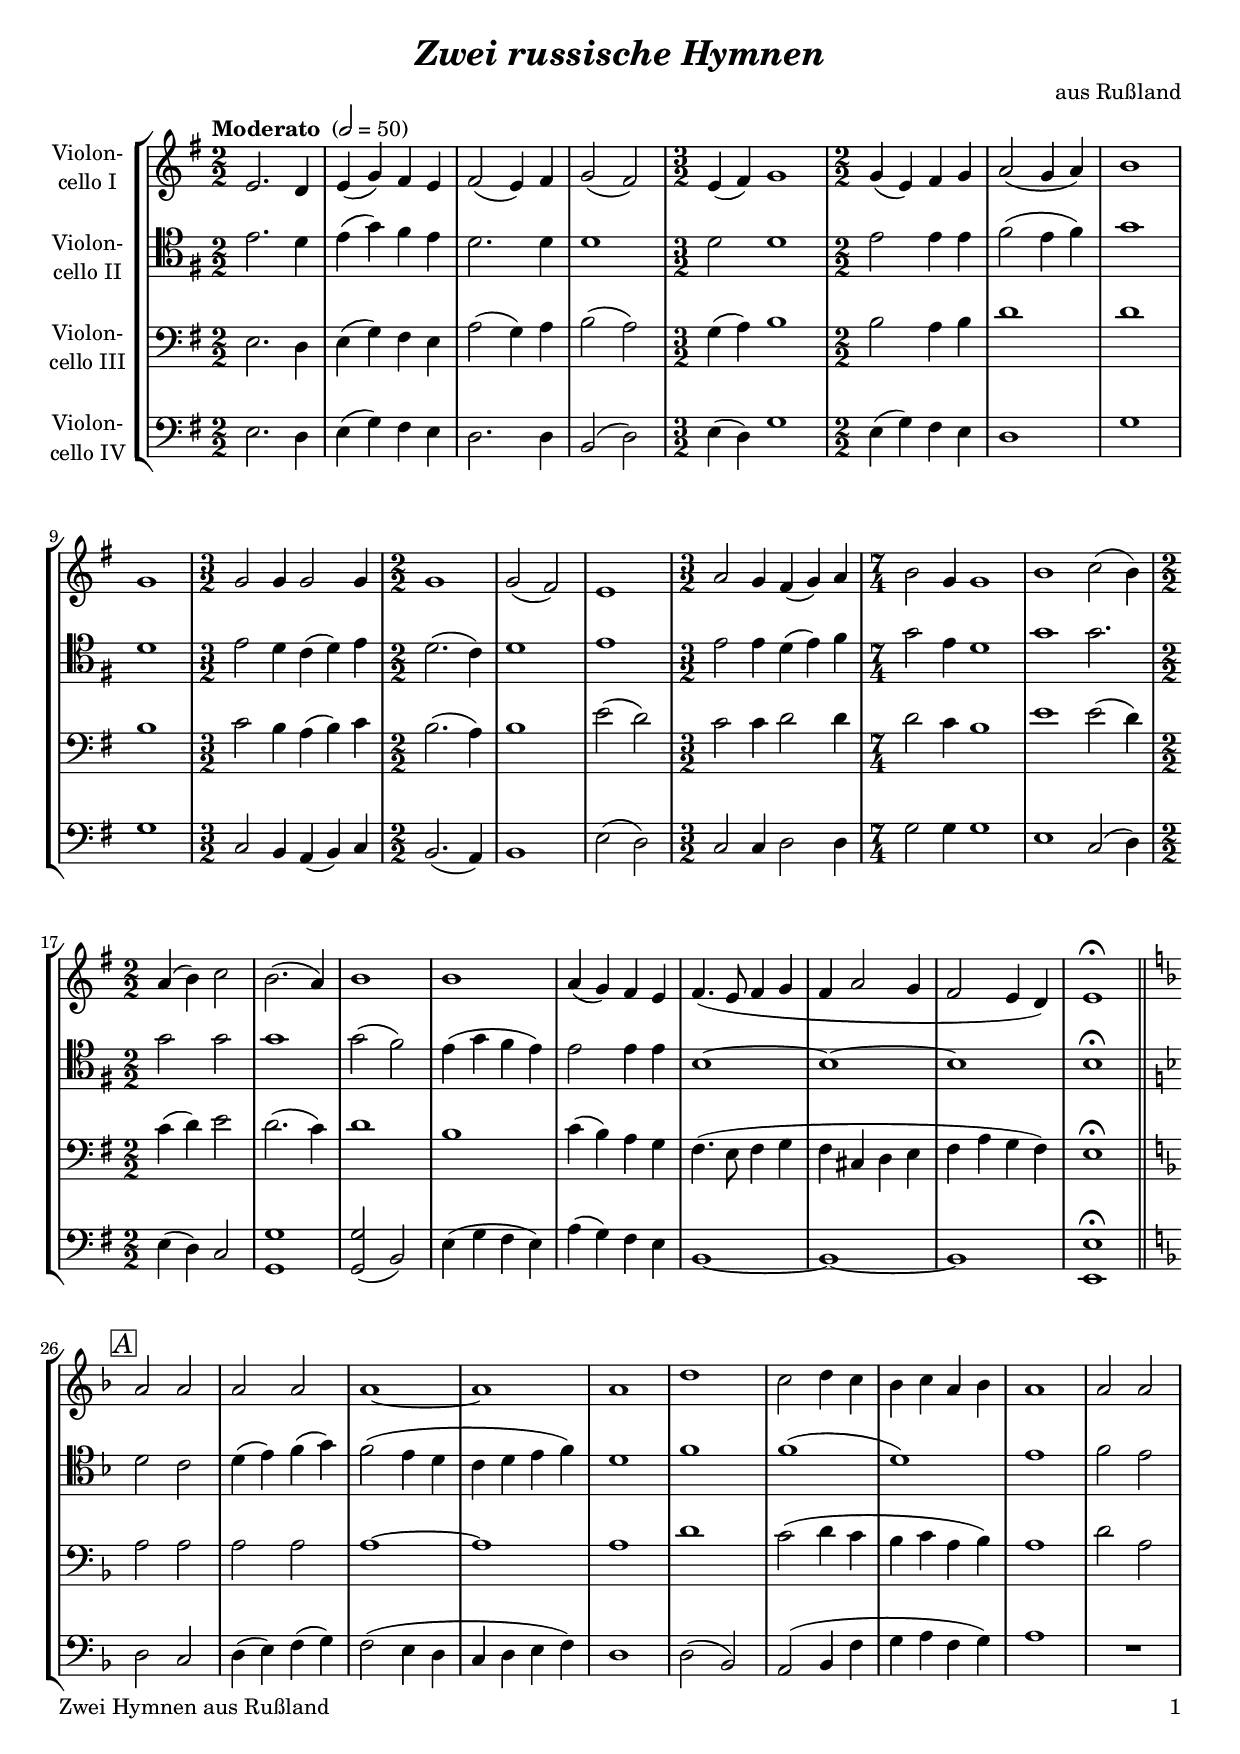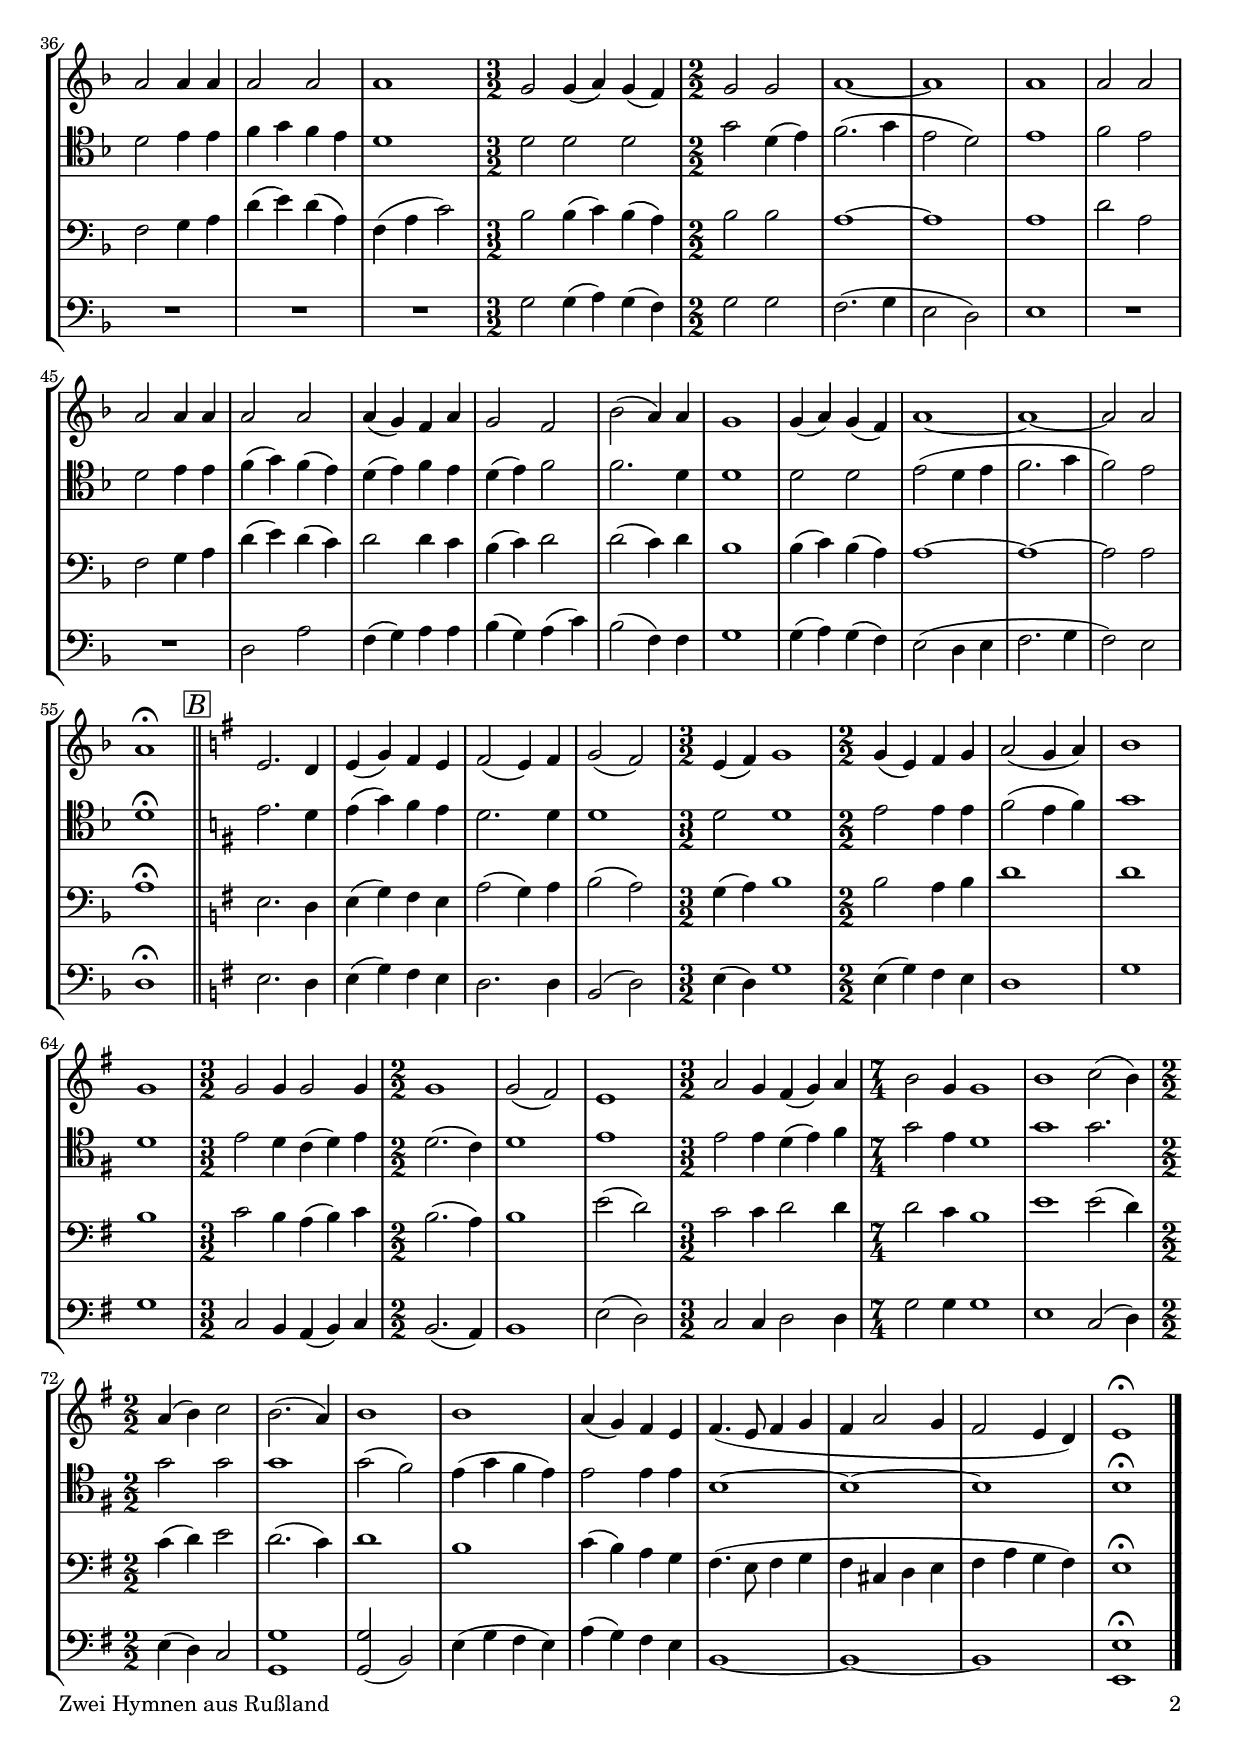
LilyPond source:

\version "2.18.2"
\include "deutsch.ly"
  
#(set-global-staff-size 19)

\header {
  title     = \markup \bold \italic "Zwei russische Hymnen"
  composer  = "aus Rußland"
%  arranger  = ""
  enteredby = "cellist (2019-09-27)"
%  piece     = ""
}

voiceconsts = {
  \key fis \minor
  \time 2/2
  \clef "bass"
  \numericTimeSignature
  \compressFullBarRests
  % Set default beaming for all staves
%  \set Timing.beamExceptions = #'()
%  \set Timing.baseMoment     = #(ly:make-moment 1 4)
%  \set Timing.beatStructure  = #'(1 1 1)
  \tempo "Moderato " 2=50
}

micl = "clarinet"
mifl = "flute"
miob = "oboe"
mifh = "french horn"
misx = "tenor sax"
mist = "string ensemble 1"
miba = "cello"

boxa = { \bar "||" \mark \markup \box \italic "A" \key e   \minor }
boxb = { \bar "||" \mark \markup \box \italic "B" \key fis \minor }

va = \relative c' {
  \voiceconsts
  \clef "treble"

  fis2. e4
  fis( a) gis fis
  gis2( fis4) gis
  a2( gis) \time 3/2
  fis4( gis) a1 \time 2/2

  a4( fis) gis a
  h2( a4 h)
  cis1
  a \time 3/2
  a2 a4 a2 a4 \time 2/2
  a1
  a2( gis)

  fis1 \time 3/2
  h2 a4 gis( a) h \time 7/4
  cis2 a4 a1
  cis1 d2( cis4) \time 2/2
  h( cis) d2
  cis2.( h4)
  cis1

  cis
  h4( a) gis fis
  gis4.( fis8 gis4 a
  gis h2 a4
  gis2 fis4 e)
  fis1\fermata \boxa

  h2 h
  h h
  h1~
  h
  h
  e
  d2 e4 d
  c d h c
  h1

  h2 h
  h h4 h
  h2 h
  h1 \time 3/2
  a2 a4( h) a( g) \time 2/2
  a2 a

  h1~
  h
  h
  h2 h
  h h4 h
  h2 h
  h4( a) g h

  a2 g
  c( h4) h
  a1
  a4( h) a( g)
  h1~
  h~
  h2 h
  h1\fermata \boxb

  fis2. e4
  fis( a) gis fis
  gis2( fis4) gis
  a2( gis) \time 3/2
  fis4( gis) a1 \time 2/2

  a4( fis) gis a
  h2( a4 h)
  cis1
  a \time 3/2
  a2 a4 a2 a4 \time 2/2
  a1
  a2( gis)

  fis1 \time 3/2
  h2 a4 gis( a) h \time 7/4
  cis2 a4 a1
  cis1 d2( cis4) \time 2/2
  h( cis) d2
  cis2.( h4)
  cis1

  cis
  h4( a) gis fis
  gis4.( fis8 gis4 a
  gis h2 a4
  gis2 fis4 e)
  fis1\fermata \bar "|."
}

vb = \relative c' {
  \voiceconsts
  \clef "tenor"
  
  fis2. e4
  fis( a) gis fis
  e2. e4
  e1 \time 3/2
  e2 e1 \time 2/2

  fis2 fis4 fis
  gis2( fis4 gis)
  a1
  e \time 3/2
  fis2 e4 d( e) fis \time 2/2
  e2.( d4)
  e1

  fis \time 3/2
  fis2 fis4 e( fis) gis \time 7/4
  a2 fis4 e1
  a1 a2. \time 2/2
  a2 a
  a1
  a2( gis)

  fis4( a gis fis)
  fis2 fis4 fis
  cis1~
  cis~
  cis
  cis\fermata \boxa

  e2 d
  e4( fis) g( a)
  g2( fis4 e
  d e fis g)
  e1
  g
  g(
  e)
  fis

  g2 fis
  e fis4 fis
  g a g fis
  e1 \time 3/2
  e2 e e \time 2/2
  a e4( fis)

  g2.( a4
  fis2 e)
  fis1
  g2 fis
  e fis4 fis
  g( a) g( fis)
  e( fis) g fis

  e( fis) g2
  g2. e4
  e1
  e2 e
  fis( e4 fis
  g2. a4
  g2) fis
  e1\fermata \boxb
  
  fis2. e4
  fis( a) gis fis
  e2. e4
  e1 \time 3/2
  e2 e1 \time 2/2

  fis2 fis4 fis
  gis2( fis4 gis)
  a1
  e \time 3/2
  fis2 e4 d( e) fis \time 2/2
  e2.( d4)
  e1

  fis \time 3/2
  fis2 fis4 e( fis) gis \time 7/4
  a2 fis4 e1
  a1 a2. \time 2/2
  a2 a
  a1
  a2( gis)

  fis4( a gis fis)
  fis2 fis4 fis
  cis1~
  cis~
  cis
  cis\fermata \bar "|."
}

vc = \relative c {
  \voiceconsts

  fis2. e4
  fis( a) gis fis
  h2( a4) h
  cis2( h) \time 3/2
  a4( h) cis1 \time 2/2
  
  cis2 h4 cis
  e1
  e
  cis \time 3/2
  d2 cis4 h( cis) d \time 2/2
  cis2.( h4)
  cis1

  fis2( e) \time 3/2
  d2 d4 e2 e4 \time 7/4
  e2 d4 cis1
  fis1 fis2( e4) \time 2/2
  d( e) fis2
  e2.( d4)
  e1

  cis
  d4( cis) h a
  gis4.( fis8 gis4 a
  gis dis e fis
  gis h a gis)
  fis1\fermata \boxa

  h2 h
  h h
  h1~
  h
  h
  e
  d2( e4 d
  c d h c)
  h1

  e2 h
  g a4 h
  e( fis) e( h)
  g( h d2) \time 3/2
  c c4( d) c( h) \time 2/2
  c2 c

  h1~
  h
  h
  e2 h
  g a4 h
  e( fis) e( d)
  e2 e4 d

  c( d) e2
  e( d4) e
  c1
  c4( d) c( h)
  h1~
  h~
  h2 h
  h1\fermata \boxb
  
  fis2. e4
  fis( a) gis fis
  h2( a4) h
  cis2( h) \time 3/2
  a4( h) cis1 \time 2/2
  
  cis2 h4 cis
  e1
  e
  cis \time 3/2
  d2 cis4 h( cis) d \time 2/2
  cis2.( h4)
  cis1

  fis2( e) \time 3/2
  d2 d4 e2 e4 \time 7/4
  e2 d4 cis1
  fis1 fis2( e4) \time 2/2
  d( e) fis2
  e2.( d4)
  e1

  cis
  d4( cis) h a
  gis4.( fis8 gis4 a
  gis dis e fis
  gis h a gis)
  fis1\fermata\bar "|."
}

vd = \relative c {
  \voiceconsts

  fis2. e4
  fis( a) gis fis
  e2. e4
  cis2( e) \time 3/2
  fis4( e) a1 \time 2/2

  fis4( a) gis fis
  e1
  a
  a \time 3/2
  d,2 cis4 h( cis) d \time 2/2
  cis2.( h4)
  cis1

  fis2( e) \time 3/2
  d d4 e2 e4 \time 7/4
  a2 a4 a1
  fis d2( e4) \time 2/2
  fis( e) d2
  <a a'>1
  <a a'>2( cis)

  fis4( a gis fis)
  h( a) gis fis
  cis1~
  cis~
  cis
  <fis, fis'>\fermata \boxa

  e'2 d
  e4( fis) g( a)
  g2( fis4 e
  d e fis g)
  e1
  e2( c)
  h( c4 g'
  a h g a)
  h1

  R1*4 \time 3/2
  a2 a4( h) a( g) \time 2/2
  a2 a

  g2.( a4
  fis2 e)
  fis1
  R1*2
  e2 h'
  g4( a) h h

  c( a) h( d)
  c2( g4) g
  a1
  a4( h) a( g)
  fis2( e4 fis
  g2. a4
  g2) fis
  e1\fermata \boxb

  fis2. e4
  fis( a) gis fis
  e2. e4
  cis2( e) \time 3/2
  fis4( e) a1 \time 2/2

  fis4( a) gis fis
  e1
  a
  a \time 3/2
  d,2 cis4 h( cis) d \time 2/2
  cis2.( h4)
  cis1

  fis2( e) \time 3/2
  d d4 e2 e4 \time 7/4
  a2 a4 a1
  fis d2( e4) \time 2/2
  fis( e) d2
  <a a'>1
  <a a'>2( cis)

  fis4( a gis fis)
  h( a) gis fis
  cis1~
  cis~
  cis
  <fis, fis'>\fermata \bar "|."
}


music = \new StaffGroup <<
      \new Staff {
	\set Staff.midiInstrument = \miba
	\set Staff.instrumentName = \markup \center-column { "Violon-" "cello I" }
	\transpose fis e { \va }
      }

      \new Staff {
	\set Staff.midiInstrument = \miba
	\set Staff.instrumentName = \markup \center-column { "Violon-" "cello II" }
	\transpose fis e { \vb }
      }

      \new Staff {
	\set Staff.midiInstrument = \miba
	\set Staff.instrumentName = \markup \center-column { "Violon-" "cello III" }
	\transpose fis e { \vc }
      }

      \new Staff {
	\set Staff.midiInstrument = \miba
	\set Staff.instrumentName = \markup \center-column { "Violon-" "cello IV" }
	\transpose fis e { \vd }
      }
>>

\book {
   \paper {
    print-page-number = ##t
    print-first-page-number = ##t
    oddHeaderMarkup = \markup \null
    evenHeaderMarkup = \markup \null
    oddFooterMarkup = \markup {
      \fill-line {
        \on-the-fly #print-page-number-check-first
        "Zwei Hymnen aus Rußland" \fromproperty #'page:page-number-string
      }
    }
    evenFooterMarkup = \oddFooterMarkup
  } \score {
    \music
    \layout {}
  }

  \score {
    \unfoldRepeats \music

    \midi {
      \context {
        \Score
      }
    }
  }
}
